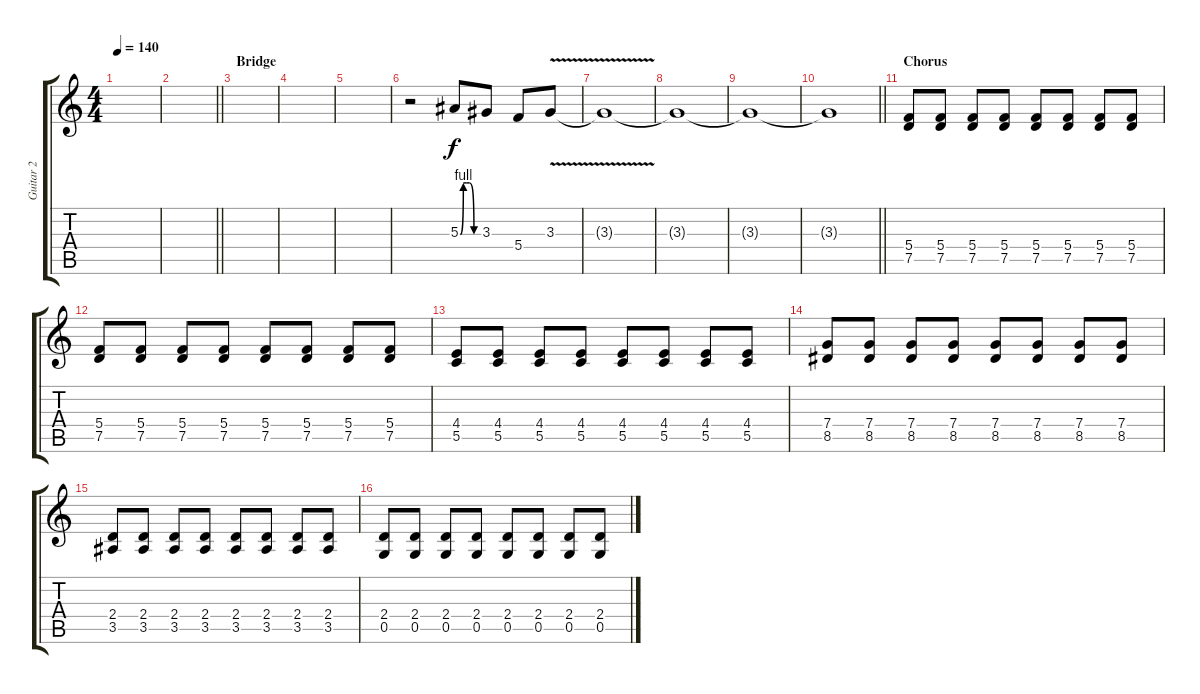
\track ("Guitar 2" "Guitar 2") {instrument overdrivenguitar}
\staff {score tabs}
\tuning (D4 A3 F3 C3 G2 D2) {hide}
\ts (4 4)
\tempo 140
\clef g2
\ks c
|
\barLineRight lightlight
|
\section ("" "Bridge")
|
|
|
r.2 5.3{be (custom 0 0 10 4 20 4 30 4 45 0 60 0)}.8 3.3.8 5.4.8 3.3{v}.8 |
3.3{t}.1 |
3.3{t}.1 |
3.3{t}.1 |
\barLineRight lightlight
3.3{t}.1 |
\section ("" "Chorus")
(5.4 7.5).8 (5.4 7.5).8 (5.4 7.5).8 (5.4 7.5).8 (5.4 7.5).8 (5.4 7.5).8 (5.4 7.5).8 (5.4 7.5).8 |
(5.4 7.5).8 (5.4 7.5).8 (5.4 7.5).8 (5.4 7.5).8 (5.4 7.5).8 (5.4 7.5).8 (5.4 7.5).8 (5.4 7.5).8 |
(4.4 5.5).8 (4.4 5.5).8 (4.4 5.5).8 (4.4 5.5).8 (4.4 5.5).8 (4.4 5.5).8 (4.4 5.5).8 (4.4 5.5).8 |
(7.4 8.5).8 (7.4 8.5).8 (7.4 8.5).8 (7.4 8.5).8 (7.4 8.5).8 (7.4 8.5).8 (7.4 8.5).8 (7.4 8.5).8 |
(2.4 3.5).8 (2.4 3.5).8 (2.4 3.5).8 (2.4 3.5).8 (2.4 3.5).8 (2.4 3.5).8 (2.4 3.5).8 (2.4 3.5).8 |
(2.4 0.5).8 (2.4 0.5).8 (2.4 0.5).8 (2.4 0.5).8 (2.4 0.5).8 (2.4 0.5).8 (2.4 0.5).8 (2.4 0.5).8
